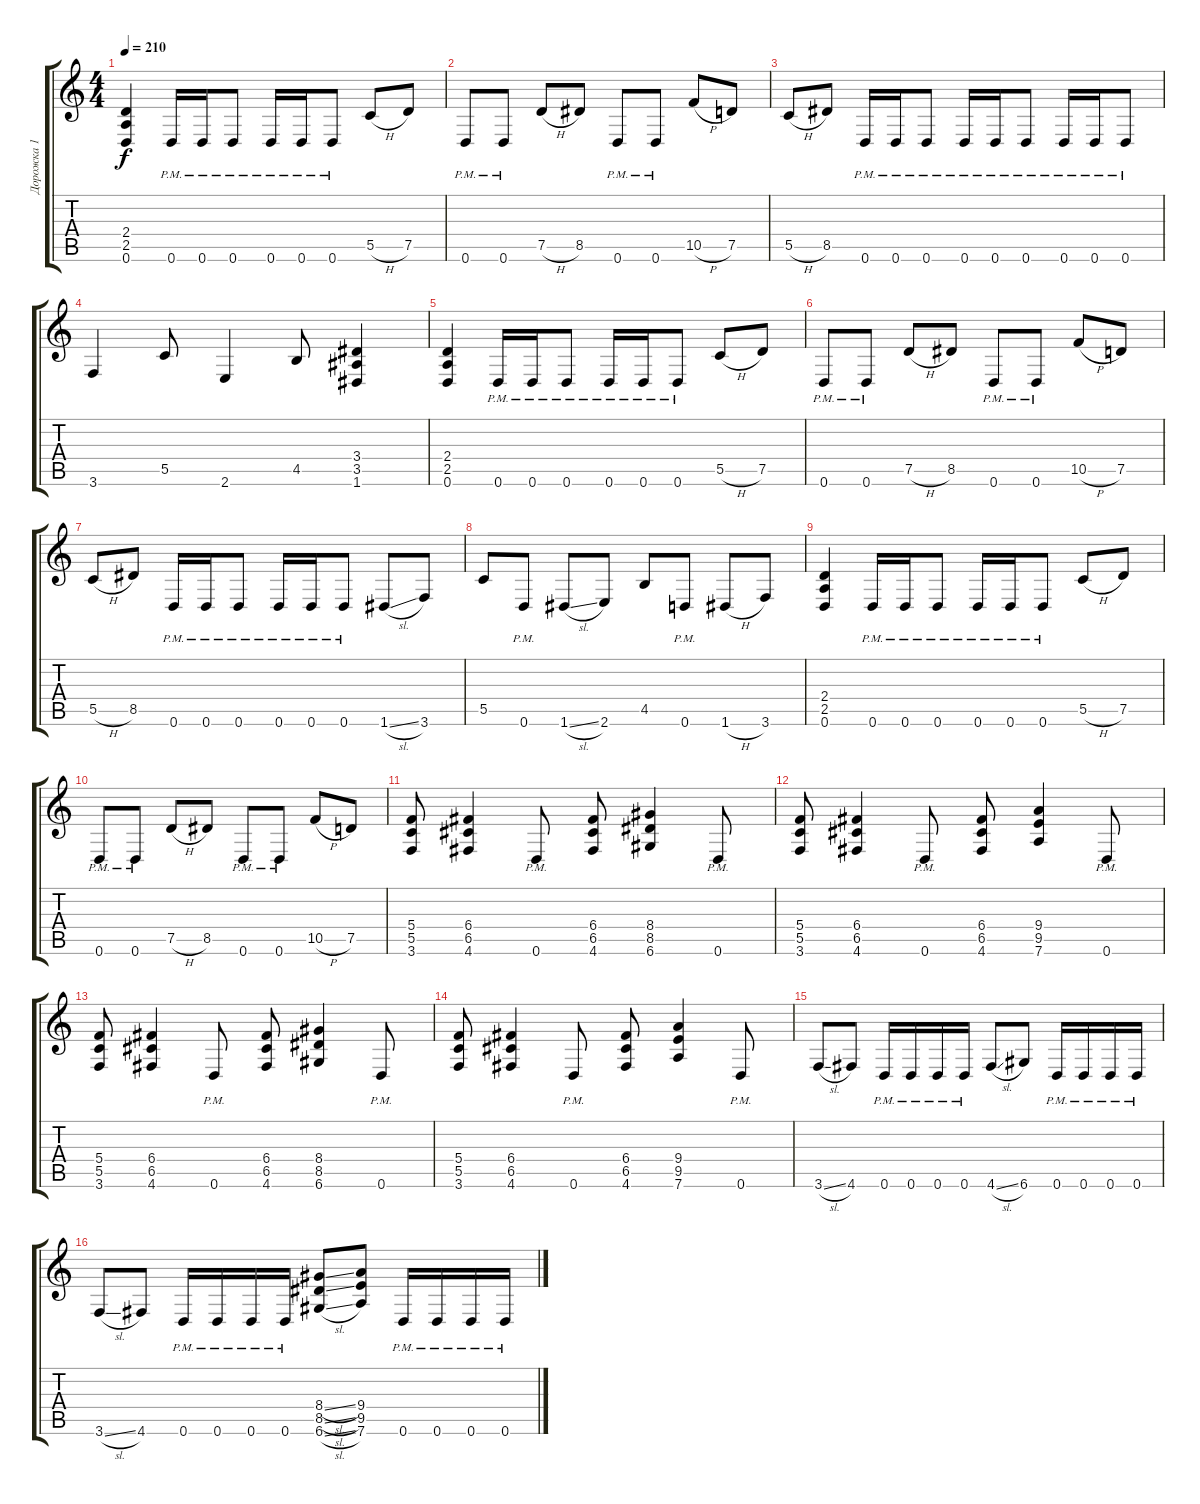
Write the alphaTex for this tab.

\track ("Дорожка 1" "Дорожка 1") {instrument distortionguitar}
\staff {score tabs}
\tuning (D4 A3 F3 C3 G2 D2) {hide}
\ts (4 4)
\tempo 210
\clef g2
\ks c
(2.4 2.5 0.6).4{dy f} 0.6{pm}.16 0.6{pm}.16 0.6{pm}.8 0.6{pm}.16 0.6{pm}.16 0.6{pm}.8 5.5{h}.8 7.5.8 |
0.6{pm}.8 0.6{pm}.8 7.5{h}.8 8.5.8 0.6{pm}.8 0.6{pm}.8 10.5{h}.8 7.5.8 |
5.5{h}.8 8.5.8 0.6{pm}.16 0.6{pm}.16 0.6{pm}.8 0.6{pm}.16 0.6{pm}.16 0.6{pm}.8 0.6{pm}.16 0.6{pm}.16 0.6{pm}.8 |
3.6.4 5.5.8 2.6.4 4.5.8 (3.4 3.5 1.6).4 |
(2.4 2.5 0.6).4 0.6{pm}.16 0.6{pm}.16 0.6{pm}.8 0.6{pm}.16 0.6{pm}.16 0.6{pm}.8 5.5{h}.8 7.5.8 |
0.6{pm}.8 0.6{pm}.8 7.5{h}.8 8.5.8 0.6{pm}.8 0.6{pm}.8 10.5{h}.8 7.5.8 |
5.5{h}.8 8.5.8 0.6{pm}.16 0.6{pm}.16 0.6{pm}.8 0.6{pm}.16 0.6{pm}.16 0.6{pm}.8 1.6{sl}.8 3.6.8 |
5.5.8 0.6{pm}.8 1.6{sl}.8 2.6.8 4.5.8 0.6{pm}.8 1.6{h}.8 3.6.8 |
(2.4 2.5 0.6).4 0.6{pm}.16 0.6{pm}.16 0.6{pm}.8 0.6{pm}.16 0.6{pm}.16 0.6{pm}.8 5.5{h}.8 7.5.8 |
0.6{pm}.8 0.6{pm}.8 7.5{h}.8 8.5.8 0.6{pm}.8 0.6{pm}.8 10.5{h}.8 7.5.8 |
(5.4 5.5 3.6).8 (6.4 6.5 4.6).4 0.6{pm}.8 (6.4 6.5 4.6).8 (8.4 8.5 6.6).4 0.6{pm}.8 |
(5.4 5.5 3.6).8 (6.4 6.5 4.6).4 0.6{pm}.8 (6.4 6.5 4.6).8 (9.4 9.5 7.6).4 0.6{pm}.8 |
(5.4 5.5 3.6).8 (6.4 6.5 4.6).4 0.6{pm}.8 (6.4 6.5 4.6).8 (8.4 8.5 6.6).4 0.6{pm}.8 |
(5.4 5.5 3.6).8 (6.4 6.5 4.6).4 0.6{pm}.8 (6.4 6.5 4.6).8 (9.4 9.5 7.6).4 0.6{pm}.8 |
3.6{sl}.8 4.6.8 0.6{pm}.16 0.6{pm}.16 0.6{pm}.16 0.6{pm}.16 4.6{sl}.8 6.6.8 0.6{pm}.16 0.6{pm}.16 0.6{pm}.16 0.6{pm}.16 |
3.6{sl}.8 4.6.8 0.6{pm}.16 0.6{pm}.16 0.6{pm}.16 0.6{pm}.16 (8.4{sl} 8.5{sl} 6.6{sl}).8 (9.4 9.5 7.6).8 0.6{pm}.16 0.6{pm}.16 0.6{pm}.16 0.6{pm}.16
